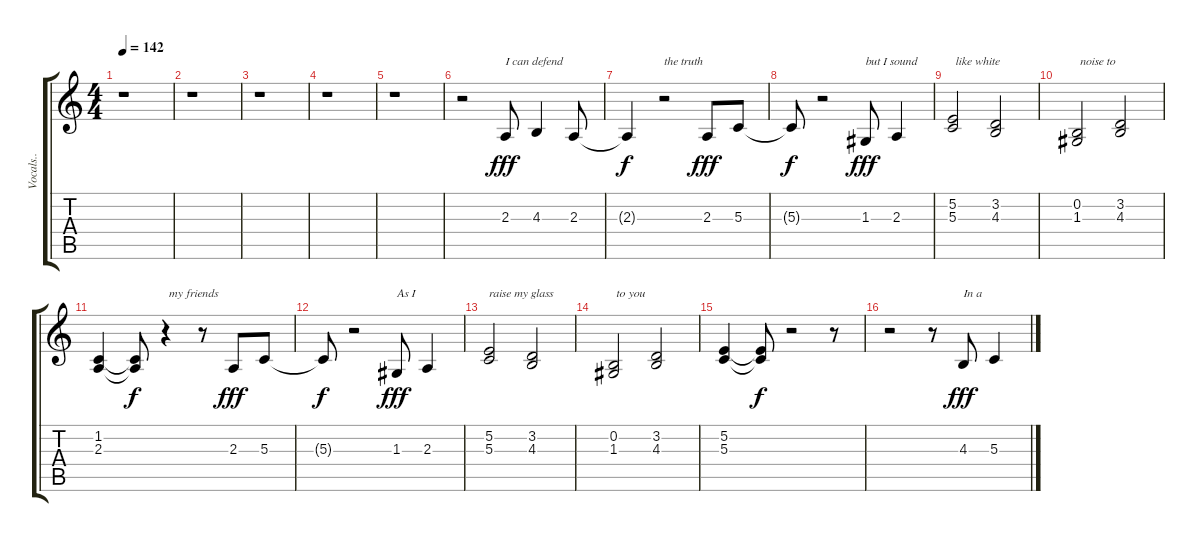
\track ("Vocals.." "Vocals..") {instrument altosax}
\staff {score tabs}
\tuning (E4 B3 G3 D3 A2 E2) {hide}
\ts (4 4)
\tempo 142
\clef g2
\ks c
r.1{dy fff} |
r.1 |
r.1 |
r.1 |
r.1 |
r.2{volume 16} 2.3.8{txt "I can defend"} 4.3.4 2.3.8 |
2.3{t}.4{dy f} r.2{txt "the truth"} 2.3.8{dy fff} 5.3.8 |
5.3{t}.8{dy f} r.2 1.3.8{txt "but I sound" dy fff} 2.3.4 |
(5.2 5.3).2{txt " like white"} (3.2 4.3).2 |
(0.2 1.3).2{txt " noise to"} (3.2 4.3).2 |
(1.2 2.3).4 (1.2{t} 2.3{t}).8{dy f} r.4{txt " my friends"} r.8 2.3.8{dy fff} 5.3.8 |
5.3{t}.8{dy f} r.2 1.3.8{txt "As I " dy fff} 2.3.4 |
(5.2 5.3).2{txt "raise my glass"} (3.2 4.3).2 |
(0.2 1.3).2{txt " to you "} (3.2 4.3).2 |
(5.2 5.3).4 (5.2{t} 5.3{t}).8{dy f} r.2 r.8 |
r.2 r.8 4.3.8{txt "In a " dy fff} 5.3.4
